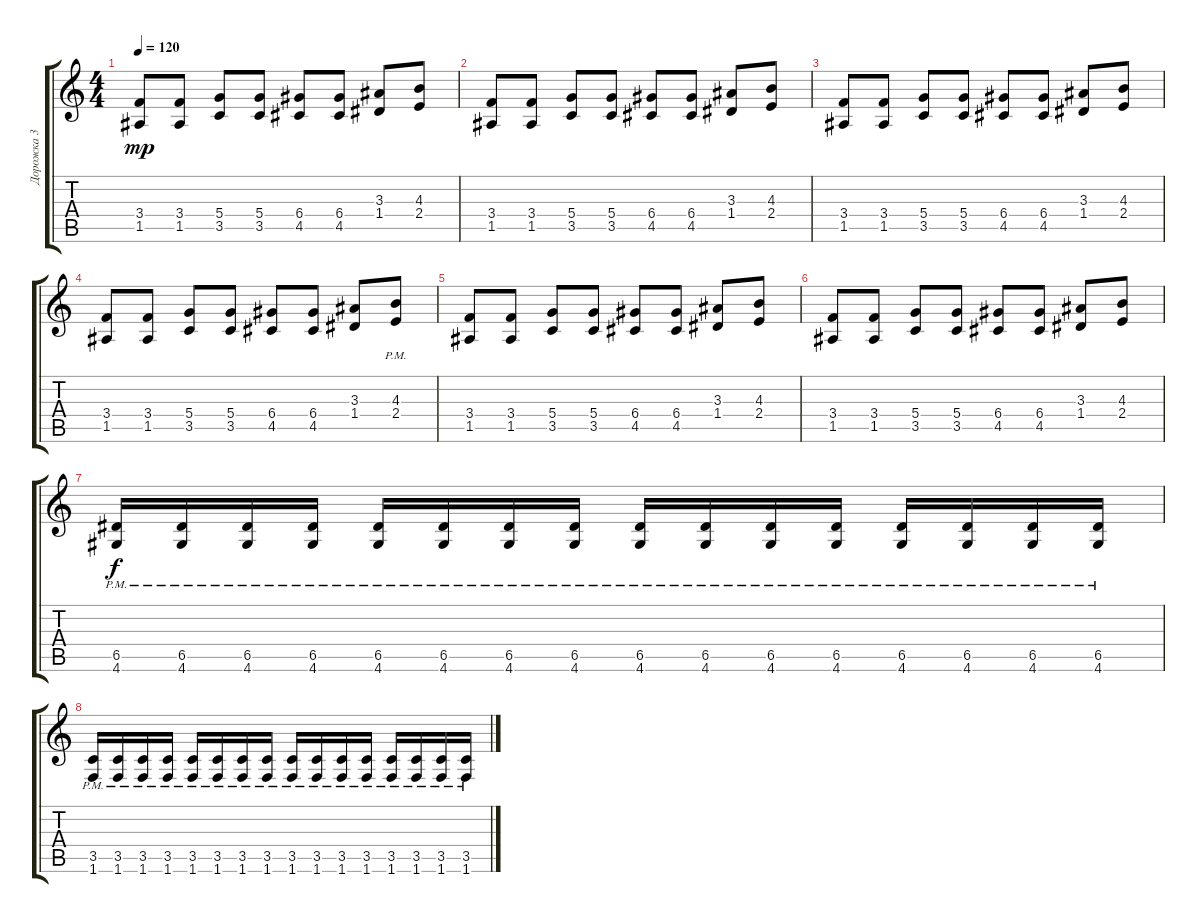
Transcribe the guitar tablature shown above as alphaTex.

\track ("Дорожка 3" "Дорожка 3") {instrument distortionguitar}
\staff {score tabs}
\tuning (E4 B3 G3 D3 A2 E2) {hide}
\ts (4 4)
\tempo 120
\clef g2
\ks c
(3.4 1.5).8{dy mp} (3.4 1.5).8 (5.4 3.5).8 (5.4 3.5).8 (6.4 4.5).8 (6.4 4.5).8 (3.3 1.4).8 (4.3 2.4).8 |
(3.4 1.5).8 (3.4 1.5).8 (5.4 3.5).8 (5.4 3.5).8 (6.4 4.5).8 (6.4 4.5).8 (3.3 1.4).8 (4.3 2.4).8 |
(3.4 1.5).8 (3.4 1.5).8 (5.4 3.5).8 (5.4 3.5).8 (6.4 4.5).8 (6.4 4.5).8 (3.3 1.4).8 (4.3 2.4).8 |
(3.4 1.5).8 (3.4 1.5).8 (5.4 3.5).8 (5.4 3.5).8 (6.4 4.5).8 (6.4 4.5).8 (3.3 1.4).8 (4.3{pm} 2.4{pm}).8 |
(3.4 1.5).8 (3.4 1.5).8 (5.4 3.5).8 (5.4 3.5).8 (6.4 4.5).8 (6.4 4.5).8 (3.3 1.4).8 (4.3 2.4).8 |
(3.4 1.5).8 (3.4 1.5).8 (5.4 3.5).8 (5.4 3.5).8 (6.4 4.5).8 (6.4 4.5).8 (3.3 1.4).8 (4.3 2.4).8 |
(6.5{pm} 4.6{pm}).16{dy f} (6.5{pm} 4.6{pm}).16 (6.5{pm} 4.6{pm}).16 (6.5{pm} 4.6{pm}).16 (6.5{pm} 4.6{pm}).16 (6.5{pm} 4.6{pm}).16 (6.5{pm} 4.6{pm}).16 (6.5{pm} 4.6{pm}).16 (6.5{pm} 4.6{pm}).16 (6.5{pm} 4.6{pm}).16 (6.5{pm} 4.6{pm}).16 (6.5{pm} 4.6{pm}).16 (6.5{pm} 4.6{pm}).16 (6.5{pm} 4.6{pm}).16 (6.5{pm} 4.6{pm}).16 (6.5{pm} 4.6{pm}).16 |
(3.5{pm} 1.6{pm}).16 (3.5{pm} 1.6{pm}).16 (3.5{pm} 1.6{pm}).16 (3.5{pm} 1.6{pm}).16 (3.5{pm} 1.6{pm}).16 (3.5{pm} 1.6{pm}).16 (3.5{pm} 1.6{pm}).16 (3.5{pm} 1.6{pm}).16 (3.5{pm} 1.6{pm}).16 (3.5{pm} 1.6{pm}).16 (3.5{pm} 1.6{pm}).16 (3.5{pm} 1.6{pm}).16 (3.5{pm} 1.6{pm}).16 (3.5{pm} 1.6{pm}).16 (3.5{pm} 1.6{pm}).16 (3.5{pm} 1.6{pm}).16
